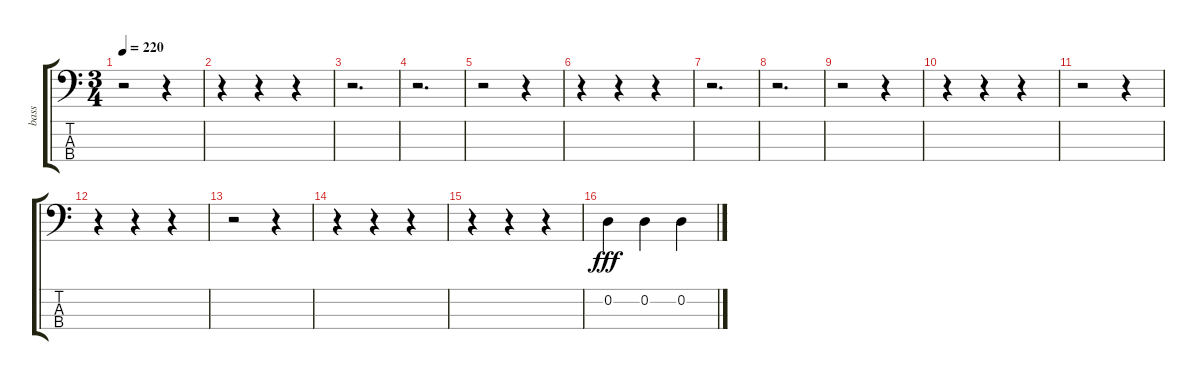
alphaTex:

\track ("bass" "bass") {instrument electricbasspick}
\staff {score tabs}
\tuning (G2 D2 A1 E1) {hide}
\ts (3 4)
\tempo 220
\clef f4
\ks c
r.2{dy fff instrument electricbasspick} r.4 |
r.4 r.4 r.4 |
r.2{d} |
r.2{d} |
r.2 r.4 |
r.4 r.4 r.4 |
r.2{d} |
r.2{d} |
r.2 r.4 |
r.4 r.4 r.4 |
r.2 r.4 |
r.4 r.4 r.4 |
r.2 r.4 |
r.4 r.4 r.4 |
r.4 r.4 r.4 |
0.2.4 0.2.4 0.2.4
